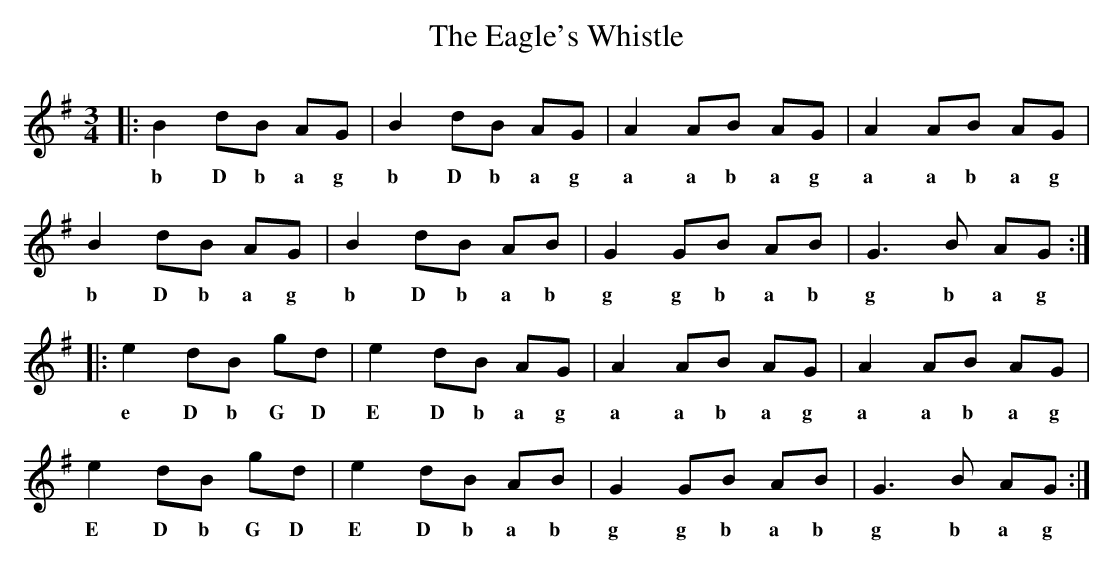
X:1
T:Eagle's Whistle, The
M:3/4
L:1/8
K:G
|:B2 dB AG|B2 dB AG|A2 AB AG|A2 AB AG|
w:b D b a g b D b a g a a b a g a a b a g
B2 dB AG|B2 dB AB|G2 GB AB|G3B AG:|
w:b D b a g b D b a b g g b a b g b a g
|:e2 dB gd|e2 dB AG|A2 AB AG|A2 AB AG|
w:e D b G D E D b a g a a b a g a a b a g
e2 dB gd|e2 dB AB|G2 GB AB|G3B AG:|
w:E D b G D E D b a b g g b a b g b a g
